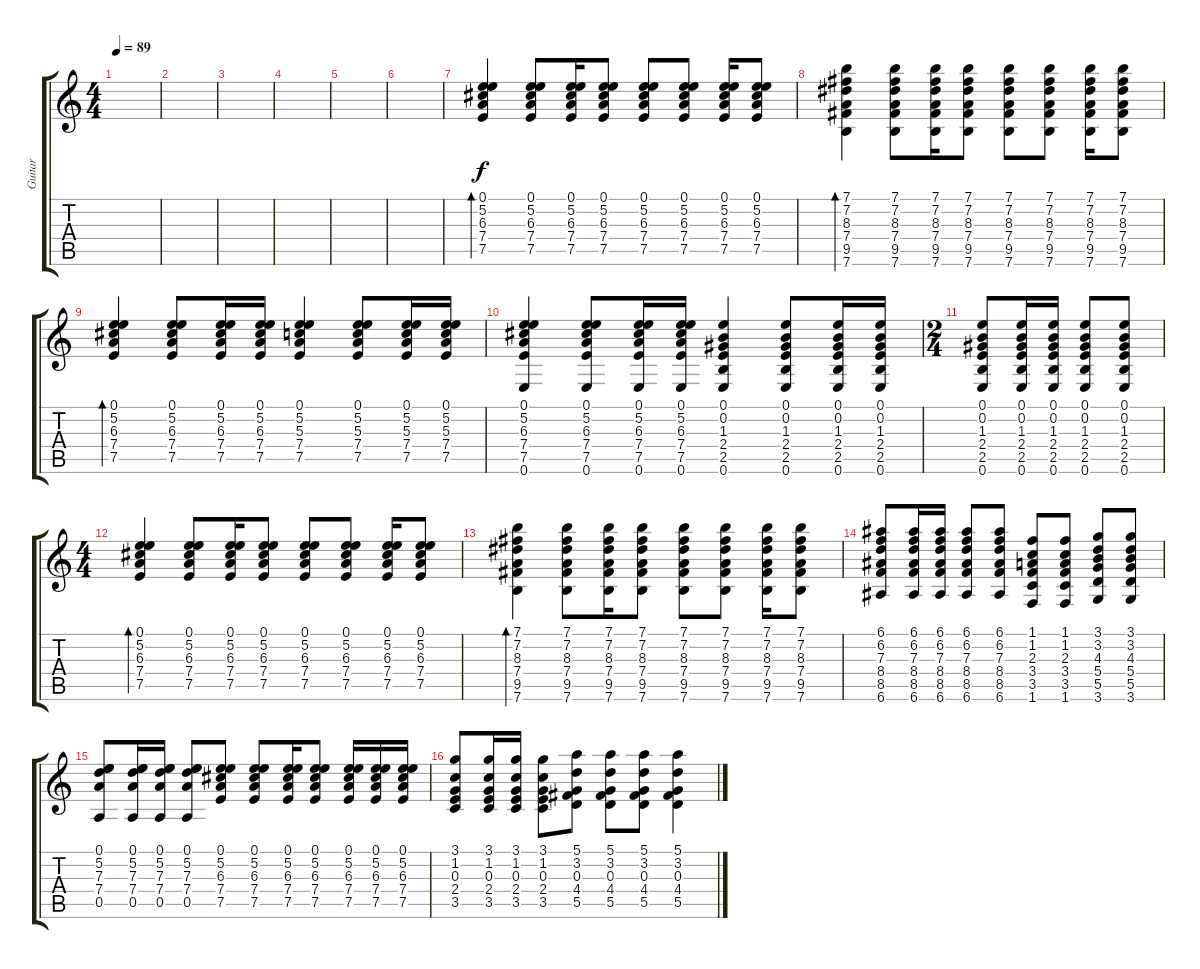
\track ("Guitar" "Guitar") {instrument acousticguitarsteel}
\staff {score tabs}
\tuning (E4 B3 G3 D3 A2 E2) {hide}
\ts (4 4)
\tempo 89
\clef g2
\ks c
|
|
|
|
|
|
(0.1 5.2 6.3 7.4 7.5).4{bd 60} (0.1 5.2 6.3 7.4 7.5).8 (0.1 5.2 6.3 7.4 7.5).16 (0.1 5.2 6.3 7.4 7.5).8 (0.1 5.2 6.3 7.4 7.5).8 (0.1 5.2 6.3 7.4 7.5).8 (0.1 5.2 6.3 7.4 7.5).16 (0.1 5.2 6.3 7.4 7.5).8 |
(7.1 7.2 8.3 7.4 9.5 7.6).4{bd 60} (7.1 7.2 8.3 7.4 9.5 7.6).8 (7.1 7.2 8.3 7.4 9.5 7.6).16 (7.1 7.2 8.3 7.4 9.5 7.6).8 (7.1 7.2 8.3 7.4 9.5 7.6).8 (7.1 7.2 8.3 7.4 9.5 7.6).8 (7.1 7.2 8.3 7.4 9.5 7.6).16 (7.1 7.2 8.3 7.4 9.5 7.6).8 |
(0.1 5.2 6.3 7.4 7.5).4{bd 60} (0.1 5.2 6.3 7.4 7.5).8 (0.1 5.2 6.3 7.4 7.5).16 (0.1 5.2 6.3 7.4 7.5).16 (0.1 5.2 5.3 7.4 7.5).4 (0.1 5.2 5.3 7.4 7.5).8 (0.1 5.2 5.3 7.4 7.5).16 (0.1 5.2 5.3 7.4 7.5).16 |
(0.1 5.2 6.3 7.4 7.5 0.6).4 (0.1 5.2 6.3 7.4 7.5 0.6).8 (0.1 5.2 6.3 7.4 7.5 0.6).16 (0.1 5.2 6.3 7.4 7.5 0.6).16 (0.1 0.2 1.3 2.4 2.5 0.6).4 (0.1 0.2 1.3 2.4 2.5 0.6).8 (0.1 0.2 1.3 2.4 2.5 0.6).16 (0.1 0.2 1.3 2.4 2.5 0.6).16 |
\ts (2 4)
(0.1 0.2 1.3 2.4 2.5 0.6).8 (0.1 0.2 1.3 2.4 2.5 0.6).16 (0.1 0.2 1.3 2.4 2.5 0.6).16 (0.1 0.2 1.3 2.4 2.5 0.6).8 (0.1 0.2 1.3 2.4 2.5 0.6).8 |
\ts (4 4)
(0.1 5.2 6.3 7.4 7.5).4{bd 60} (0.1 5.2 6.3 7.4 7.5).8 (0.1 5.2 6.3 7.4 7.5).16 (0.1 5.2 6.3 7.4 7.5).8 (0.1 5.2 6.3 7.4 7.5).8 (0.1 5.2 6.3 7.4 7.5).8 (0.1 5.2 6.3 7.4 7.5).16 (0.1 5.2 6.3 7.4 7.5).8 |
(7.1 7.2 8.3 7.4 9.5 7.6).4{bd 60} (7.1 7.2 8.3 7.4 9.5 7.6).8 (7.1 7.2 8.3 7.4 9.5 7.6).16 (7.1 7.2 8.3 7.4 9.5 7.6).8 (7.1 7.2 8.3 7.4 9.5 7.6).8 (7.1 7.2 8.3 7.4 9.5 7.6).8 (7.1 7.2 8.3 7.4 9.5 7.6).16 (7.1 7.2 8.3 7.4 9.5 7.6).8 |
(6.1 6.2 7.3 8.4 8.5 6.6).8 (6.1 6.2 7.3 8.4 8.5 6.6).16 (6.1 6.2 7.3 8.4 8.5 6.6).16 (6.1 6.2 7.3 8.4 8.5 6.6).8 (6.1 6.2 7.3 8.4 8.5 6.6).8 (1.1 1.2 2.3 3.4 3.5 1.6).8 (1.1 1.2 2.3 3.4 3.5 1.6).8 (3.1 3.2 4.3 5.4 5.5 3.6).8 (3.1 3.2 4.3 5.4 5.5 3.6).8 |
(0.1 5.2 7.3 7.4 0.5).8 (0.1 5.2 7.3 7.4 0.5).16 (0.1 5.2 7.3 7.4 0.5).16 (0.1 5.2 7.3 7.4 0.5).8 (0.1 5.2 6.3 7.4 7.5).8 (0.1 5.2 6.3 7.4 7.5).8 (0.1 5.2 6.3 7.4 7.5).16 (0.1 5.2 6.3 7.4 7.5).8 (0.1 5.2 6.3 7.4 7.5).16 (0.1 5.2 6.3 7.4 7.5).16 (0.1 5.2 6.3 7.4 7.5).16 |
(3.1 1.2 0.3 2.4 3.5).8 (3.1 1.2 0.3 2.4 3.5).16 (3.1 1.2 0.3 2.4 3.5).16 (3.1 1.2 0.3 2.4 3.5).8 (5.1 3.2 0.3 4.4 5.5).8 (5.1 3.2 0.3 4.4 5.5).8 (5.1 3.2 0.3 4.4 5.5).8 (5.1 3.2 0.3 4.4 5.5).4
